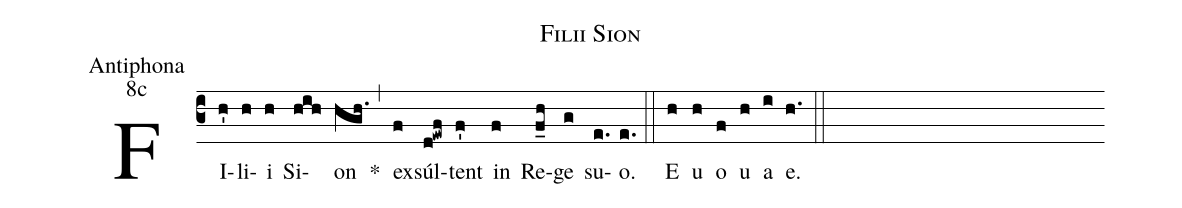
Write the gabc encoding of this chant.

name:Filii Sion;
office-part:Antiphona;
mode:8c;
%%
(c3) FI(h')li(h)i(h) Si(hih)on(hgh.) <sp>*</sp>(,) ex(f)súl(d!ewf)tent(f') in(f) Re(f_h)ge(g) su(e.)o.(e.) (::) <eu>E(h) u(h) o(f) u(h) a(i) e.</eu>(h.) (::)
